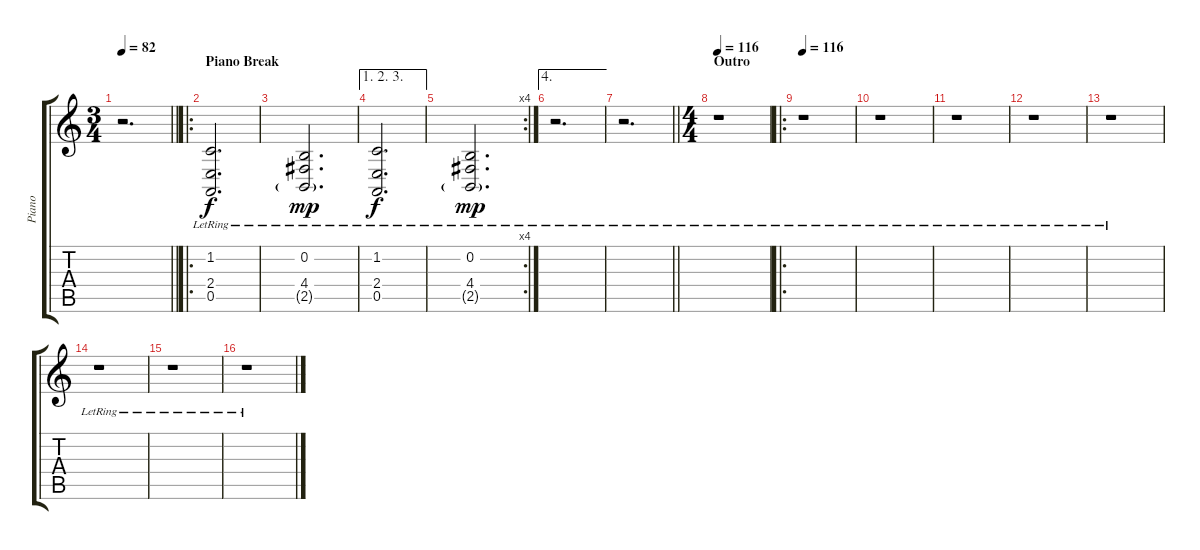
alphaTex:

\track ("Piano" "Piano") {instrument acousticgrandpiano}
\staff {score tabs}
\tuning (E4 B3 G3 D3 A2 E2) {hide}
\ts (3 4)
\tempo 82
\clef g2
\barLineRight lightlight
\ks c
r.2{d dy f} |
\ro
\section ("" "Piano Break")
(1.2{lr} 2.4 0.5).2{d} |
(0.2{lr} 4.4 2.5{g}).2{d dy mp} |
\ae (1 2 3)
(1.2{lr} 2.4 0.5).2{d dy f} |
\rc 4
(0.2{lr} 4.4 2.5{g}).2{d dy mp} |
\ae 4
r.2{d} |
\barLineRight lightlight
r.2{d} |
\ts (4 4)
\section ("" "Outro")
\tempo 116
r.1 |
\ro
\tempo 116
r.1 |
r.1 |
r.1 |
r.1 |
r.1 |
r.1 |
r.1 |
r.1
